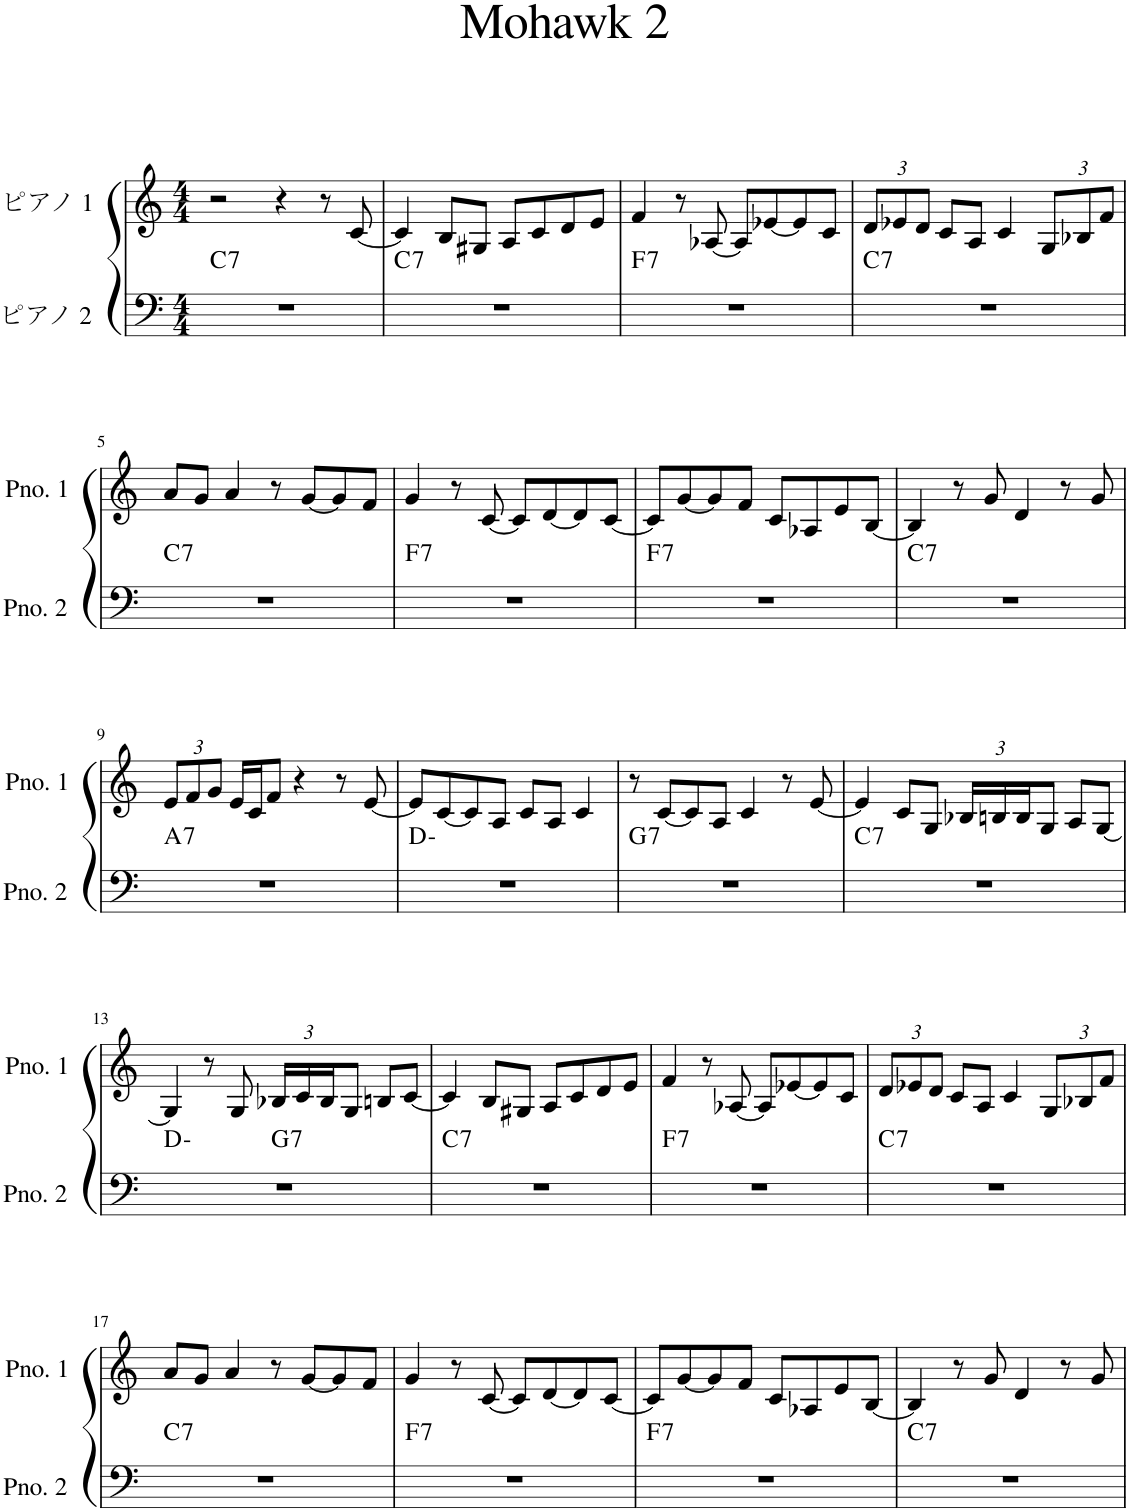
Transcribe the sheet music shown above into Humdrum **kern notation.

**kern	**harte	**kern
*part2	*part2	*part1
*staff2	*	*staff1
*I"ピアノ 2	*	*I"ピアノ 1
*clefF4	*	*clefG2
*k[]	*	*k[]
*M4/4	*	*M4/4
=1	=1	=1
!	!LO:H:kt=7	!
1r	C:7	2r
.	.	4r
.	.	8r
.	.	[8c/
=2	=2	=2
!	!LO:H:kt=7	!
1r	C:7	4c/]
.	.	8B/L
.	.	8G#X/J
.	.	8A/L
.	.	8c/
.	.	8d/
.	.	8e/J
=3	=3	=3
!	!LO:H:kt=7	!
1r	F:7	4f/
.	.	8r
.	.	[8A-X/
.	.	8A-/L]
.	.	[8e-X/
.	.	8e-/]
.	.	8c/J
=4	=4	=4
*	*	*Xbrackettup
!	!LO:H:kt=7	!
1r	C:7	12d/L
.	.	12e-X/
.	.	12d/J
.	.	8c/L
.	.	8A/J
.	.	4c/
.	.	12G/L
.	.	12B-X/
.	.	12f/J
!!LO:LB:g=z
=5	=5	=5
!	!LO:H:kt=7	!
1r	C:7	8a/L
.	.	8g/J
.	.	4a/
.	.	8r
.	.	[8g/L
.	.	8g/]
.	.	8f/J
=6	=6	=6
!	!LO:H:kt=7	!
1r	F:7	4g/
.	.	8r
.	.	[8c/
.	.	8c/L]
.	.	[8d/
.	.	8d/]
.	.	[8c/J
=7	=7	=7
!	!LO:H:kt=7	!
1r	F:7	8c/L]
.	.	[8g/
.	.	8g/]
.	.	8f/J
.	.	8c/L
.	.	8A-X/
.	.	8e/
.	.	[8B/J
=8	=8	=8
!	!LO:H:kt=7	!
1r	C:7	4B/]
.	.	8r
.	.	8g/
.	.	4d/
.	.	8r
.	.	8g/
!!LO:LB:g=z
=9	=9	=9
!	!LO:H:kt=7	!
1r	A:7	12e/L
.	.	12f/
.	.	12g/J
.	.	16e/LL
.	.	16c/J
.	.	8f/J
.	.	4r
.	.	8r
.	.	[8e/
=10	=10	=10
1r	D:min	8e/L]
.	.	[8c/
.	.	8c/]
.	.	8A/J
.	.	8c/L
.	.	8A/J
.	.	4c/
=11	=11	=11
!	!LO:H:kt=7	!
1r	G:7	8r
.	.	[8c/L
.	.	8c/]
.	.	8A/J
.	.	4c/
.	.	8r
.	.	[8e/
=12	=12	=12
!	!LO:H:kt=7	!
1r	C:7	4e/]
.	.	8c/L
.	.	8G/J
.	.	24B-X/LL
.	.	24Bn/
.	.	24B/J
.	.	8G/J
.	.	8A/L
.	.	[8G/J
!!LO:LB:g=z
=13	=13	=13
*^	*	*
1r	2ryy	D:min	4G/]
.	.	.	8r
.	.	.	8G/
!	!	!LO:H:kt=7	!
.	2ryy	G:7	24B-X/LL
.	.	.	24c/
.	.	.	24B-/J
.	.	.	8G/J
.	.	.	8Bn/L
.	.	.	[8c/J
=14	=14	=14	=14
!	!	!LO:H:kt=7	!
*v	*v	*	*
1r	C:7	4c/]
.	.	8B/L
.	.	8G#X/J
.	.	8A/L
.	.	8c/
.	.	8d/
.	.	8e/J
=15	=15	=15
!	!LO:H:kt=7	!
1r	F:7	4f/
.	.	8r
.	.	[8A-X/
.	.	8A-/L]
.	.	[8e-X/
.	.	8e-/]
.	.	8c/J
=16	=16	=16
!	!LO:H:kt=7	!
1r	C:7	12d/L
.	.	12e-X/
.	.	12d/J
.	.	8c/L
.	.	8A/J
.	.	4c/
.	.	12G/L
.	.	12B-X/
.	.	12f/J
!!LO:LB:g=z
=17	=17	=17
!	!LO:H:kt=7	!
1r	C:7	8a/L
.	.	8g/J
.	.	4a/
.	.	8r
.	.	[8g/L
.	.	8g/]
.	.	8f/J
=18	=18	=18
!	!LO:H:kt=7	!
1r	F:7	4g/
.	.	8r
.	.	[8c/
.	.	8c/L]
.	.	[8d/
.	.	8d/]
.	.	[8c/J
=19	=19	=19
!	!LO:H:kt=7	!
1r	F:7	8c/L]
.	.	[8g/
.	.	8g/]
.	.	8f/J
.	.	8c/L
.	.	8A-X/
.	.	8e/
.	.	[8B/J
=20	=20	=20
!	!LO:H:kt=7	!
1r	C:7	4B/]
.	.	8r
.	.	8g/
.	.	4d/
.	.	8r
.	.	8g/
=	=	=
*-	*-	*-
